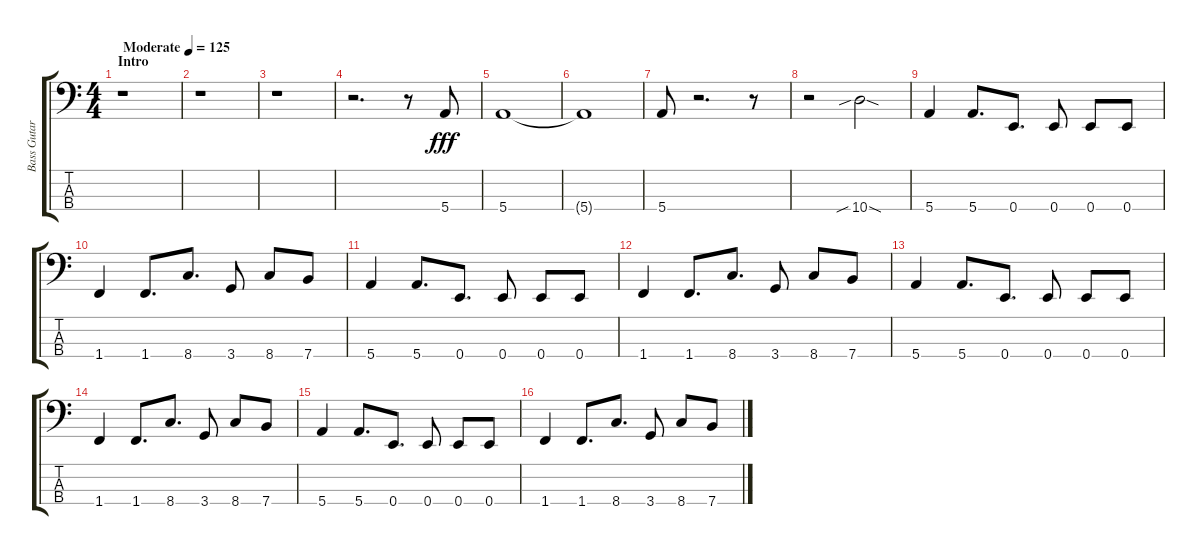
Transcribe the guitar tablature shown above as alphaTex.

\track ("Bass Gutar" "Bass Gutar") {instrument electricbassfinger}
\staff {score tabs}
\tuning (G2 D2 A1 E1) {hide}
\ts (4 4)
\section ("" "Intro")
\tempo (125 "Moderate")
\clef f4
\ks c
r.1{dy fff instrument electricbassfinger} |
r.1 |
r.1 |
r.2{d} r.8 5.4.8 |
5.4.1 |
5.4{t}.1 |
5.4.8 r.2{d} r.8 |
r.2 10.4{sib sod}.2 |
5.4.4 5.4.8{d} 0.4.8{d} 0.4.8 0.4.8 0.4.8 |
1.4.4 1.4.8{d} 8.4.8{d} 3.4.8 8.4.8 7.4.8 |
5.4.4 5.4.8{d} 0.4.8{d} 0.4.8 0.4.8 0.4.8 |
1.4.4 1.4.8{d} 8.4.8{d} 3.4.8 8.4.8 7.4.8 |
5.4.4 5.4.8{d} 0.4.8{d} 0.4.8 0.4.8 0.4.8 |
1.4.4 1.4.8{d} 8.4.8{d} 3.4.8 8.4.8 7.4.8 |
5.4.4 5.4.8{d} 0.4.8{d} 0.4.8 0.4.8 0.4.8 |
1.4.4 1.4.8{d} 8.4.8{d} 3.4.8 8.4.8 7.4.8
